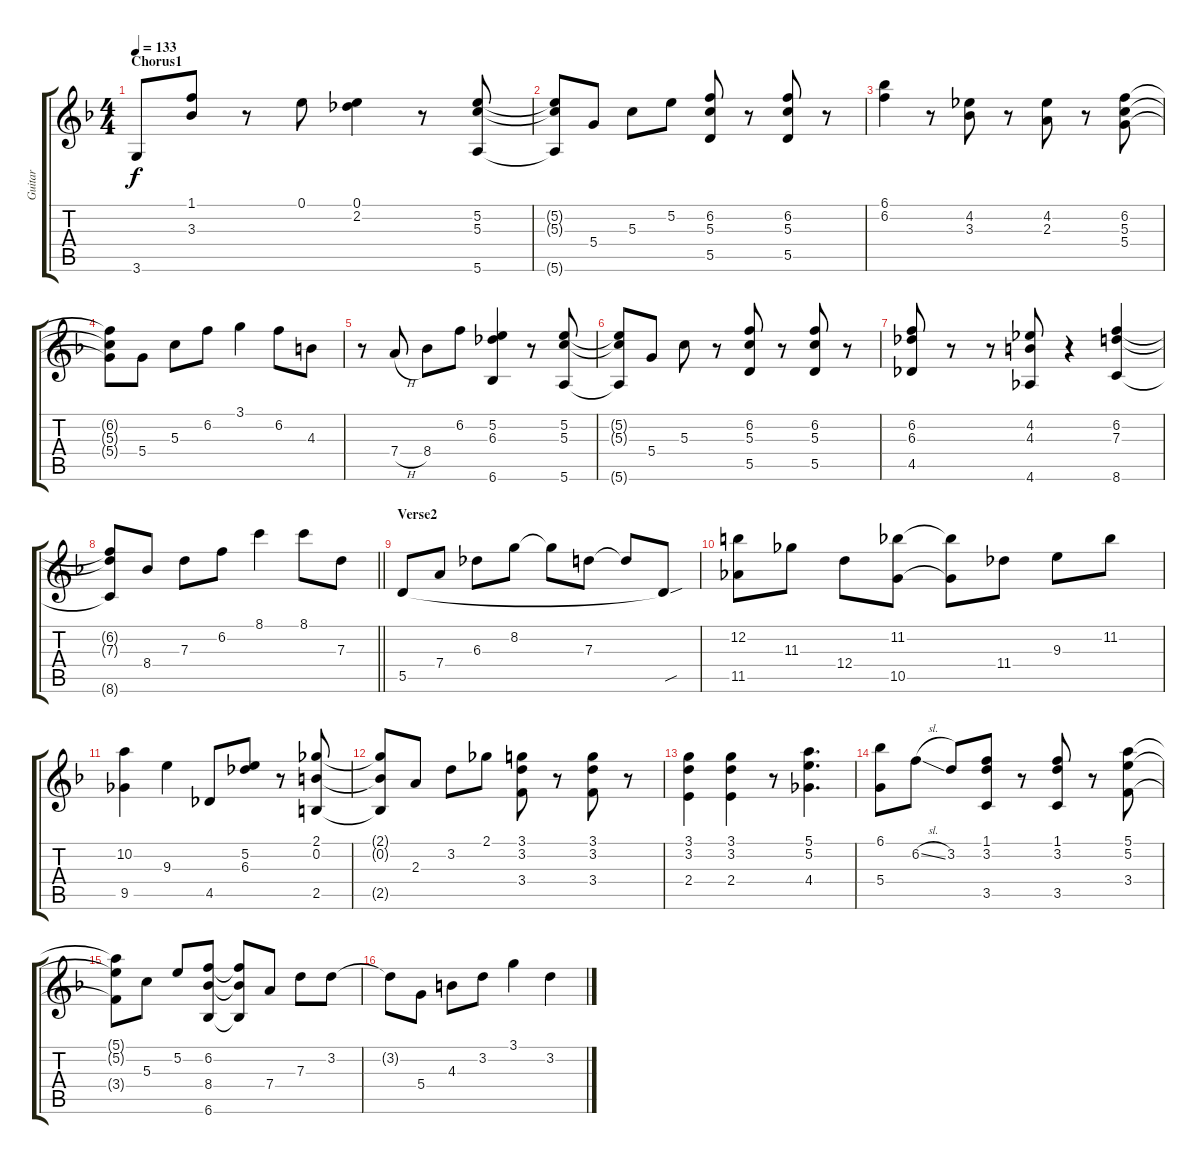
\track ("Guitar" "Guitar") {instrument acousticguitarsteel}
\staff {score tabs}
\tuning (E4 B3 G3 D3 A2 E2) {hide}
\ts (4 4)
\section ("" "Chorus1")
\tempo 133
\clef g2
\ks f
3.6.8{dy f} (1.1 3.3).8 r.8 0.1.8 (0.1 2.2).4 r.8 (5.2 5.3 5.6).8 |
(5.2{t} 5.3{t} 5.6{t}).8 5.4.8 5.3.8 5.2.8 (6.2 5.3 5.5).8 r.8 (6.2 5.3 5.5).8 r.8 |
(6.1 6.2).4 r.8 (4.2 3.3).8 r.8 (4.2 2.3).8 r.8 (6.2 5.3 5.4).8 |
(6.2{t} 5.3{t} 5.4{t}).8 5.4.8 5.3.8 6.2.8 3.1.4 6.2.8 4.3.8 |
r.8 7.4{h}.8 8.4.8 6.2.8 (5.2 6.3 6.6).4 r.8 (5.2 5.3 5.6).8 |
(5.2{t} 5.3{t} 5.6{t}).8 5.4.8 5.3.8 r.8 (6.2 5.3 5.5).8 r.8 (6.2 5.3 5.5).8 r.8 |
(6.2 6.3 4.5).8 r.8 r.8 (4.2 4.3 4.6).8 r.4 (6.2 7.3 8.6).4 |
\barLineRight lightlight
(6.2{t} 7.3{t} 8.6{t}).8 8.4.8 7.3.8 6.2.8 8.1.4 8.1.8 7.3.8 |
\section ("" "Verse2")
5.5.8 7.4.8 6.3.8 8.2.8 8.2{t}.8 7.3.8 7.3{t}.8 5.5{sou t}.8 |
(12.2 11.5).8 11.3.8 12.4.8 (11.2 10.5).8 (11.2{t} 10.5{t}).8 11.4.8 9.3.8 11.2.8 |
(10.2 9.5).4 9.3.4 4.5.8 (5.2 6.3).8 r.8 (2.1 0.2 2.5).8 |
(2.1{t} 0.2{t} 2.5{t}).8 2.3.8 3.2.8 2.1.8 (3.1 3.2 3.4).8 r.8 (3.1 3.2 3.4).8 r.8 |
(3.1 3.2 2.4).4 (3.1 3.2 2.4).4 r.8 (5.1 5.2 4.4).4{d} |
(6.1 5.4).8 6.2{sl}.8 3.2.8 (1.1 3.2 3.5).8 r.8 (1.1 3.2 3.5).8 r.8 (5.1 5.2 3.4).8 |
(5.1{t} 5.2{t} 3.4{t}).8 5.3.8 5.2.8 (6.2 8.4 6.6).8 (6.2{t} 8.4{t} 6.6{t}).8 7.4.8 7.3.8 3.2.8 |
3.2{t}.8 5.4.8 4.3.8 3.2.8 3.1.4 3.2.4
